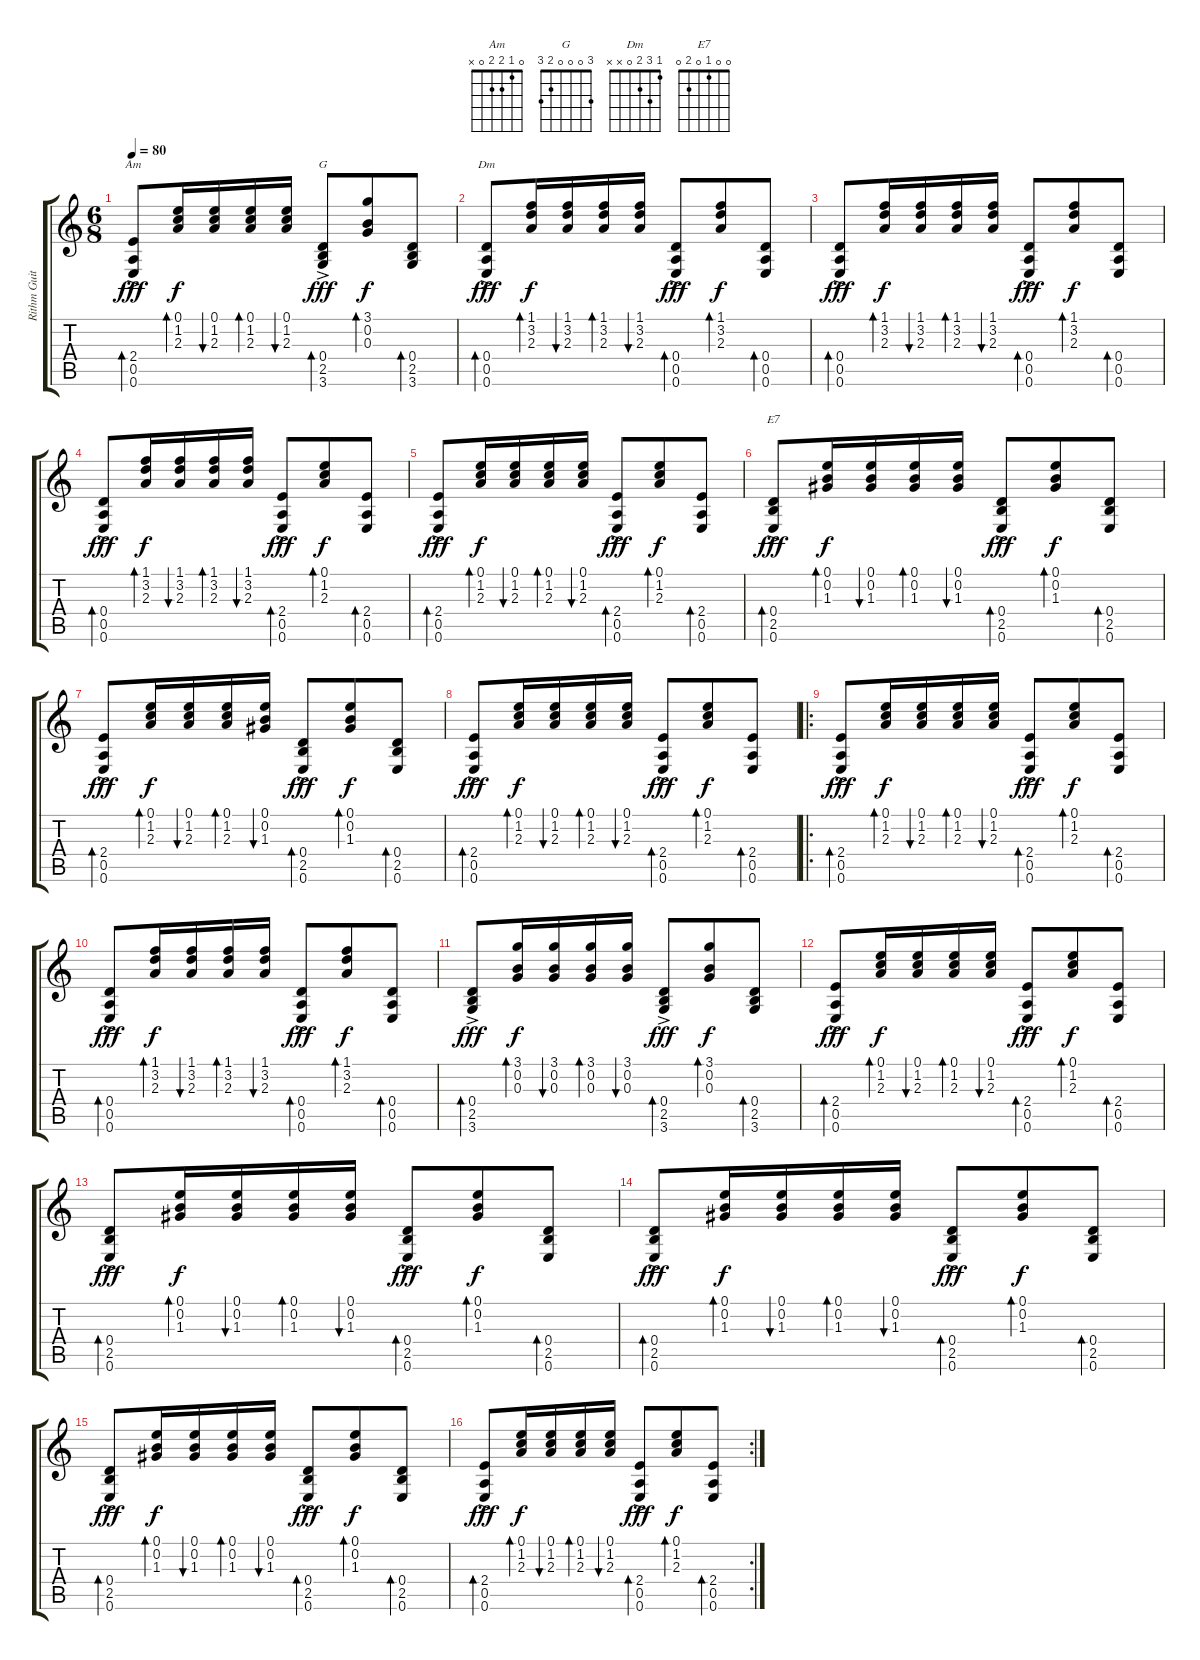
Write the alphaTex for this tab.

\track ("Rithm Guitar" "Rithm Guit") {instrument acousticguitarnylon}
\staff {score tabs}
\tuning (E4 B3 G3 D3 A2 E2) {hide}
\chord ("Am" 0 1 2 2 0 x)
\chord ("G" 3 0 0 0 2 3)
\chord ("Dm" 1 3 2 0 x x)
\chord ("E7" 0 0 1 0 2 0)
\ts (6 8)
\tempo 80
\clef g2
\ks c
(2.4{ac} 0.5 0.6).8{bd 30 ch "Am" dy fff} (0.1 1.2 2.3).16{bd 30 dy f} (0.1 1.2 2.3).16{bu 30} (0.1 1.2 2.3).16{bd 30} (0.1 1.2 2.3).16{bu 30} (0.4{ac} 2.5 3.6).8{bd 30 ch "G" dy fff} (3.1 0.2 0.3).8{bd 30 dy f} (0.4 2.5 3.6).8{bd 30} |
(0.4{ac} 0.5 0.6).8{bd 30 ch "Dm" dy fff} (1.1 3.2 2.3).16{bd 30 dy f} (1.1 3.2 2.3).16{bu 30} (1.1 3.2 2.3).16{bd 30} (1.1 3.2 2.3).16{bu 30} (0.4{ac} 0.5 0.6).8{bd 30 dy fff} (1.1 3.2 2.3).8{bd 30 dy f} (0.4 0.5 0.6).8{bd 30} |
(0.4{ac} 0.5 0.6).8{bd 30 dy fff} (1.1 3.2 2.3).16{bd 30 dy f} (1.1 3.2 2.3).16{bu 30} (1.1 3.2 2.3).16{bd 30} (1.1 3.2 2.3).16{bu 30} (0.4{ac} 0.5 0.6).8{bd 30 dy fff} (1.1 3.2 2.3).8{bd 30 dy f} (0.4 0.5 0.6).8{bd 30} |
(0.4 0.5{ac} 0.6).8{bd 30 dy fff} (1.1 3.2 2.3).16{bd 30 dy f} (1.1 3.2 2.3).16{bu 30} (1.1 3.2 2.3).16{bd 30} (1.1 3.2 2.3).16{bu 30} (2.4 0.5{ac} 0.6).8{bd 30 dy fff} (0.1 1.2 2.3).8{bd 30 dy f} (2.4 0.5 0.6).8{bd 30} |
(2.4 0.5{ac} 0.6).8{bd 30 dy fff} (0.1 1.2 2.3).16{bd 30 dy f} (0.1 1.2 2.3).16{bu 30} (0.1 1.2 2.3).16{bd 30} (0.1 1.2 2.3).16{bu 30} (2.4 0.5{ac} 0.6).8{bd 30 dy fff} (0.1 1.2 2.3).8{bd 30 dy f} (2.4 0.5 0.6).8{bd 30} |
(0.4{ac} 2.5 0.6).8{bd 30 ch "E7" dy fff} (0.1 0.2 1.3).16{bd 30 dy f} (0.1 0.2 1.3).16{bu 30} (0.1 0.2 1.3).16{bd 30} (0.1 0.2 1.3).16{bu 30} (0.4{ac} 2.5 0.6).8{bd 30 dy fff} (0.1 0.2 1.3).8{bd 30 dy f} (0.4 2.5 0.6).8{bd 30} |
(2.4{ac} 0.5 0.6).8{bd 30 dy fff} (0.1 1.2 2.3).16{bd 30 dy f} (0.1 1.2 2.3).16{bu 30} (0.1 1.2 2.3).16{bd 30} (0.1 0.2 1.3).16{bu 30} (0.4{ac} 2.5 0.6).8{bd 30 dy fff} (0.1 0.2 1.3).8{bd 30 dy f} (0.4 2.5 0.6).8{bd 30} |
(2.4 0.5{ac} 0.6).8{bd 30 dy fff} (0.1 1.2 2.3).16{bd 30 dy f} (0.1 1.2 2.3).16{bu 30} (0.1 1.2 2.3).16{bd 30} (0.1 1.2 2.3).16{bu 30} (2.4 0.5{ac} 0.6).8{bd 30 dy fff} (0.1 1.2 2.3).8{bd 30 dy f} (2.4 0.5 0.6).8{bd 30} |
\ro
(2.4 0.5{ac} 0.6).8{bd 30 dy fff} (0.1 1.2 2.3).16{bd 30 dy f} (0.1 1.2 2.3).16{bu 30} (0.1 1.2 2.3).16{bd 30} (0.1 1.2 2.3).16{bu 30} (2.4 0.5{ac} 0.6).8{bd 30 dy fff} (0.1 1.2 2.3).8{bd 30 dy f} (2.4 0.5 0.6).8{bd 30} |
(0.4{ac} 0.5 0.6).8{bd 30 dy fff} (1.1 3.2 2.3).16{bd 30 dy f} (1.1 3.2 2.3).16{bu 30} (1.1 3.2 2.3).16{bd 30} (1.1 3.2 2.3).16{bu 30} (0.4{ac} 0.5 0.6).8{bd 30 dy fff} (1.1 3.2 2.3).8{bd 30 dy f} (0.4 0.5 0.6).8{bd 30} |
(0.4{ac} 2.5 3.6).8{bd 30 dy fff} (3.1 0.2 0.3).16{bd 30 dy f} (3.1 0.2 0.3).16{bu 30} (3.1 0.2 0.3).16{bd 30} (3.1 0.2 0.3).16{bu 30} (0.4{ac} 2.5 3.6).8{bd 30 dy fff} (3.1 0.2 0.3).8{bd 30 dy f} (0.4 2.5 3.6).8{bd 30} |
(2.4 0.5{ac} 0.6).8{bd 30 dy fff} (0.1 1.2 2.3).16{bd 30 dy f} (0.1 1.2 2.3).16{bu 30} (0.1 1.2 2.3).16{bd 30} (0.1 1.2 2.3).16{bu 30} (2.4 0.5{ac} 0.6).8{bd 30 dy fff} (0.1 1.2 2.3).8{bd 30 dy f} (2.4 0.5 0.6).8{bd 30} |
(0.4{ac} 2.5 0.6).8{bd 30 dy fff} (0.1 0.2 1.3).16{bd 30 dy f} (0.1 0.2 1.3).16{bu 30} (0.1 0.2 1.3).16{bd 30} (0.1 0.2 1.3).16{bu 30} (0.4{ac} 2.5 0.6).8{bd 30 dy fff} (0.1 0.2 1.3).8{bd 30 dy f} (0.4 2.5 0.6).8{bd 30} |
(0.4{ac} 2.5 0.6).8{bd 30 dy fff} (0.1 0.2 1.3).16{bd 30 dy f} (0.1 0.2 1.3).16{bu 30} (0.1 0.2 1.3).16{bd 30} (0.1 0.2 1.3).16{bu 30} (0.4{ac} 2.5 0.6).8{bd 30 dy fff} (0.1 0.2 1.3).8{bd 30 dy f} (0.4 2.5 0.6).8{bd 30} |
(0.4{ac} 2.5 0.6).8{bd 30 dy fff} (0.1 0.2 1.3).16{bd 30 dy f} (0.1 0.2 1.3).16{bu 30} (0.1 0.2 1.3).16{bd 30} (0.1 0.2 1.3).16{bu 30} (0.4{ac} 2.5 0.6).8{bd 30 dy fff} (0.1 0.2 1.3).8{bd 30 dy f} (0.4 2.5 0.6).8{bd 30} |
\rc 2
(2.4 0.5{ac} 0.6).8{bd 30 dy fff} (0.1 1.2 2.3).16{bd 30 dy f} (0.1 1.2 2.3).16{bu 30} (0.1 1.2 2.3).16{bd 30} (0.1 1.2 2.3).16{bu 30} (2.4 0.5{ac} 0.6).8{bd 30 dy fff} (0.1 1.2 2.3).8{bd 30 dy f} (2.4 0.5 0.6).8{bd 30}
